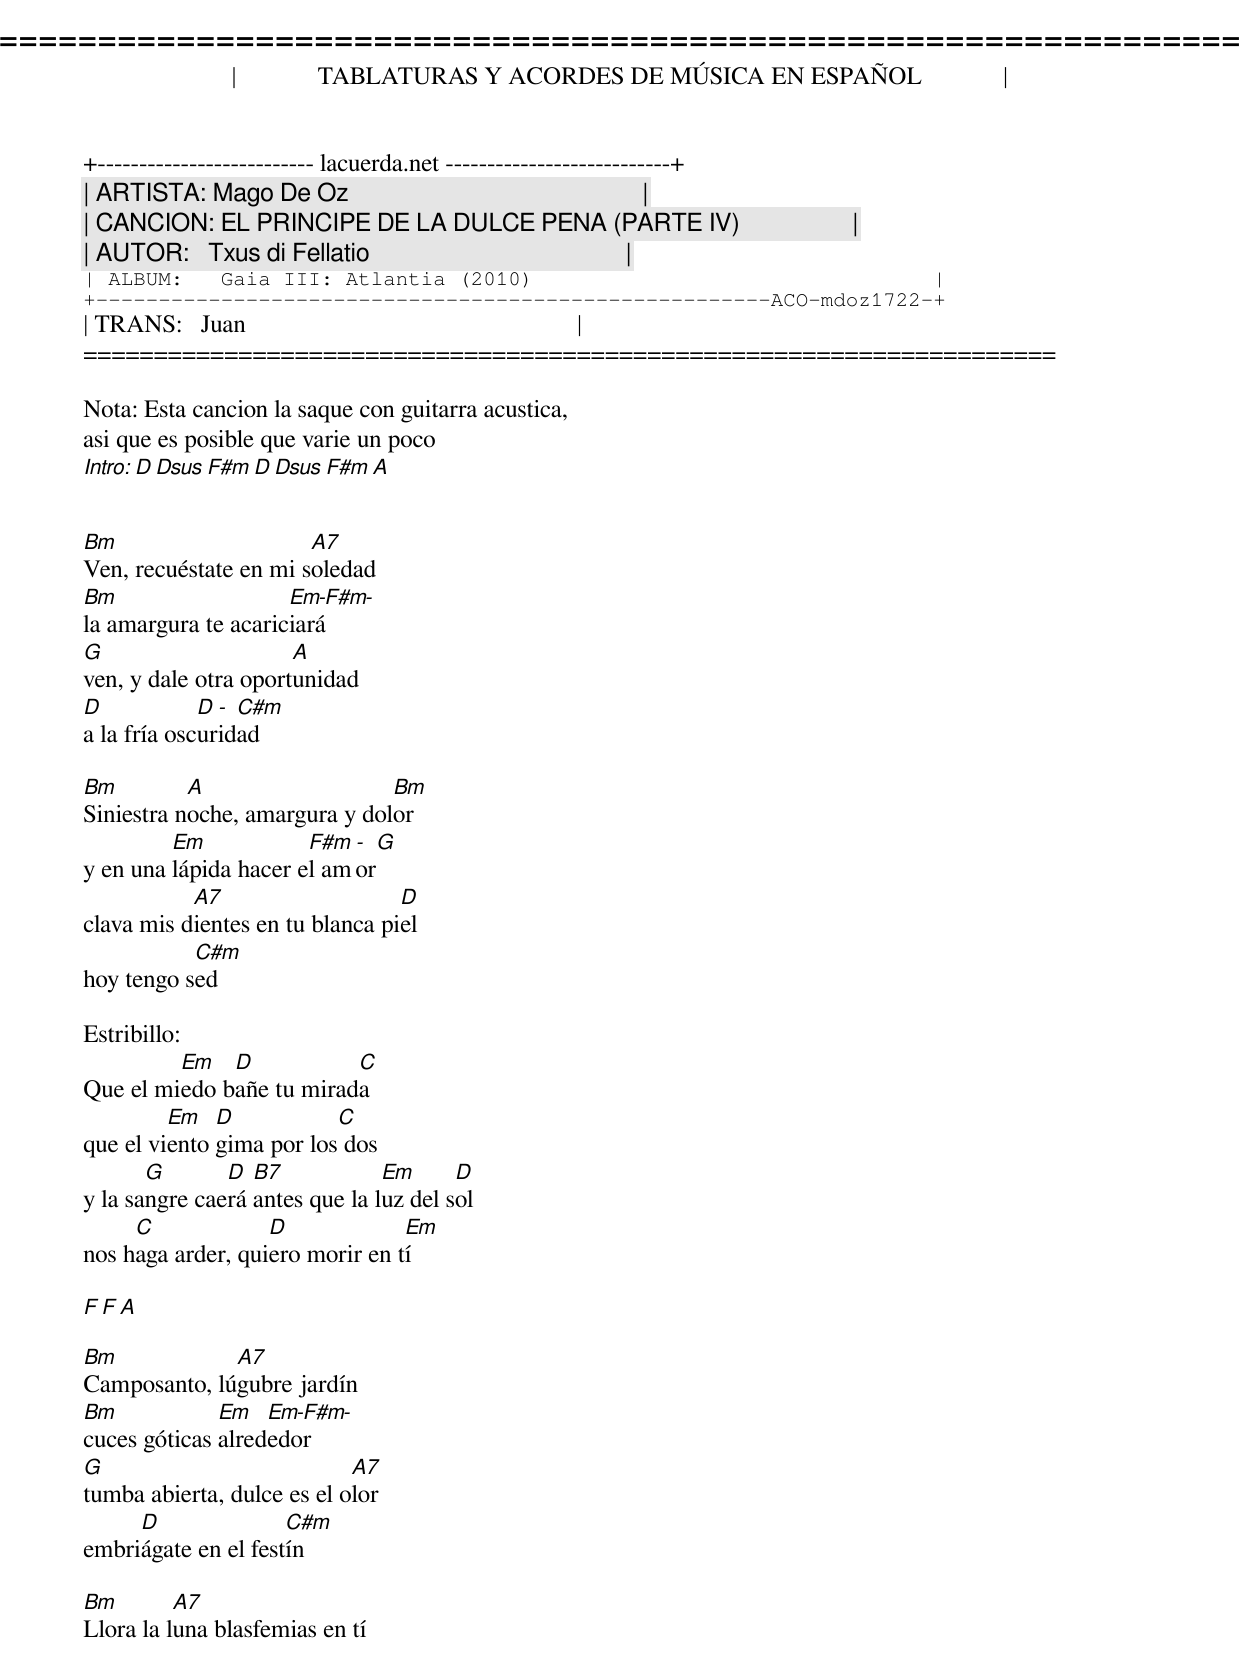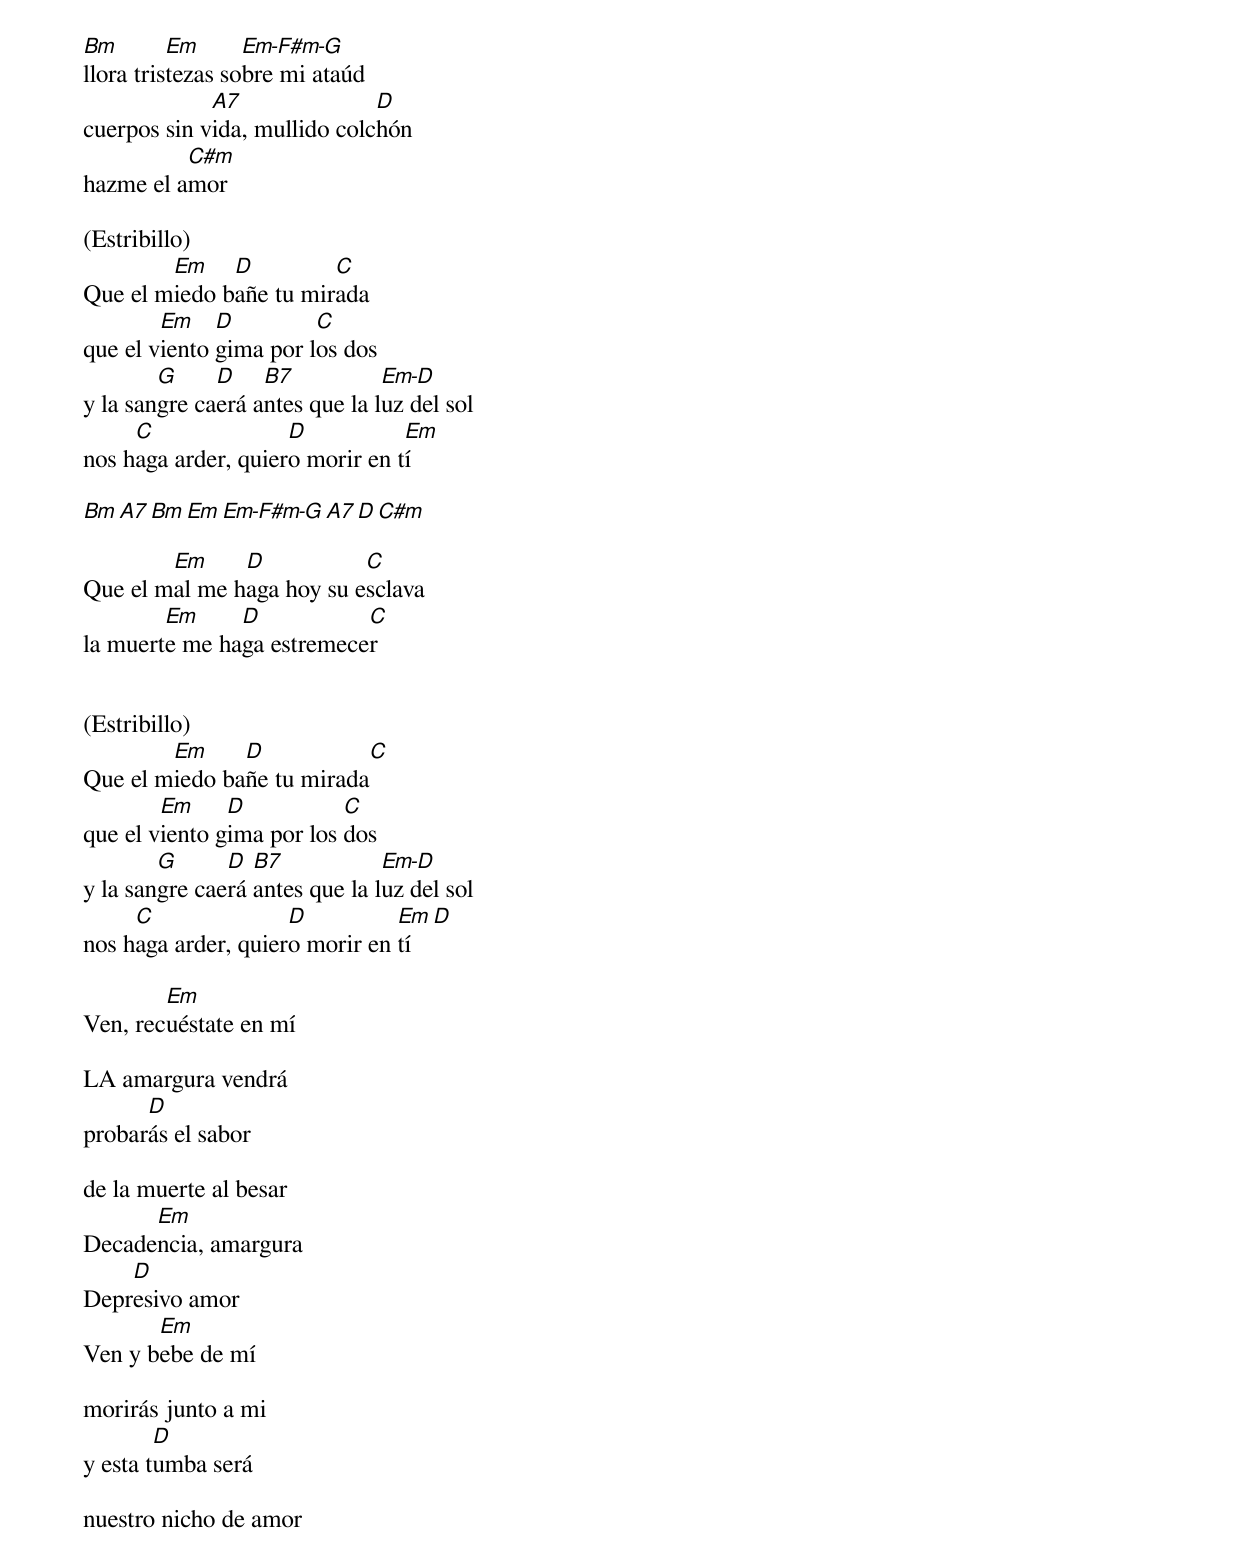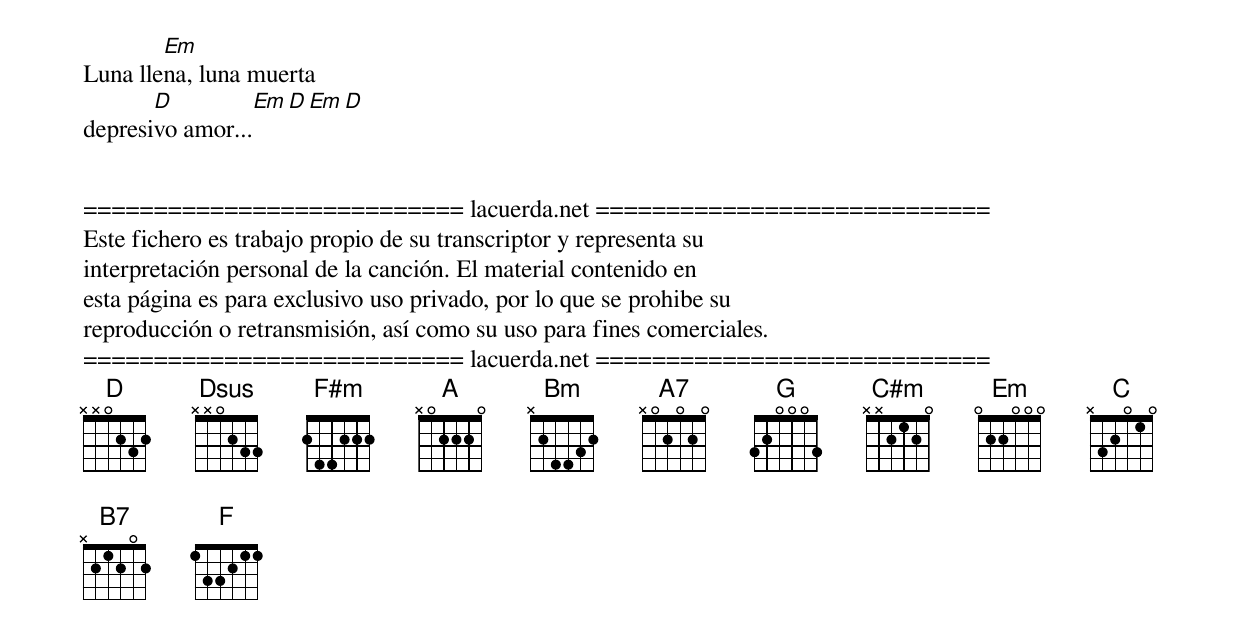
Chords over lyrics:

=====================================================================
|             TABLATURAS Y ACORDES DE MÚSICA EN ESPAÑOL             |
+-------------------------- lacuerda.net ---------------------------+
| ARTISTA: Mago De Oz                                               |
| CANCION: EL PRINCIPE DE LA DULCE PENA (PARTE IV)                  |
| AUTOR:   Txus di Fellatio                                         |
| ALBUM:   Gaia III: Atlantia (2010)                                |
+------------------------------------------------------ACO-mdoz1722-+
| TRANS:   Juan                                                     |
=====================================================================

Nota: Esta cancion la saque con guitarra acustica,
asi que es posible que varie un poco
Intro: D Dsus F#m D Dsus F#m A


Bm                     A7
Ven, recuéstate en mi soledad
Bm                   Em-F#m-
la amargura te acariciará
G                     A
ven, y dale otra oportunidad
D            D - C#m
a la fría oscuridad

Bm         A                   Bm
Siniestra noche, amargura y dolor
         Em            F#m - G
y en una lápida hacer el amor
           A7                    D
clava mis dientes en tu blanca piel
           C#m
hoy tengo sed

Estribillo:
         Em   D           C
Que el miedo bañe tu mirada
         Em   D           C
que el viento gima por los dos
       G       D  B7            Em      D
y la sangre caerá antes que la luz del sol
     C             D             Em
nos haga arder, quiero morir en tí

F F A

Bm            A7
Camposanto, lúgubre jardín
Bm            Em   Em-F#m-
cuces góticas alrededor
G                           A7
tumba abierta, dulce es el olor
     D               C#m
embriágate en el festín

Bm        A7
Llora la luna blasfemias en tí
Bm        Em      Em-F#m-G
llora tristezas sobre mi ataúd
             A7               D
cuerpos sin vida, mullido colchón
          C#m
hazme el amor

(Estribillo)
        Em    D         C
Que el miedo bañe tu mirada
        Em    D         C
que el viento gima por los dos
        G     D    B7           Em-D
y la sangre caerá antes que la luz del sol
     C               D           Em
nos haga arder, quiero morir en tí

Bm A7 Bm Em Em-F#m-G A7 D C#m

        Em     D           C
Que el mal me haga hoy su esclava
        Em     D           C
la muerte me haga estremecer


(Estribillo)
        Em     D           C
Que el miedo bañe tu mirada
        Em     D           C
que el viento gima por los dos
        G      D  B7            Em-D
y la sangre caerá antes que la luz del sol
     C               D          Em    D
nos haga arder, quiero morir en tí

        Em
Ven, recuéstate en mí

LA amargura vendrá
      D
probarás el sabor

de la muerte al besar
      Em
Decadencia, amargura
    D
Depresivo amor
       Em
Ven y bebe de mí

morirás junto a mi
        D
y esta tumba será

nuestro nicho de amor
        Em
Luna llena, luna muerta
       D          Em   D   Em   D
depresivo amor...


=========================== lacuerda.net ============================
Este fichero es trabajo propio de su transcriptor y representa su
interpretación personal de la canción. El material contenido en
esta página es para exclusivo uso privado, por lo que se prohibe su
reproducción o retransmisión, así como su uso para fines comerciales.
=========================== lacuerda.net ============================
